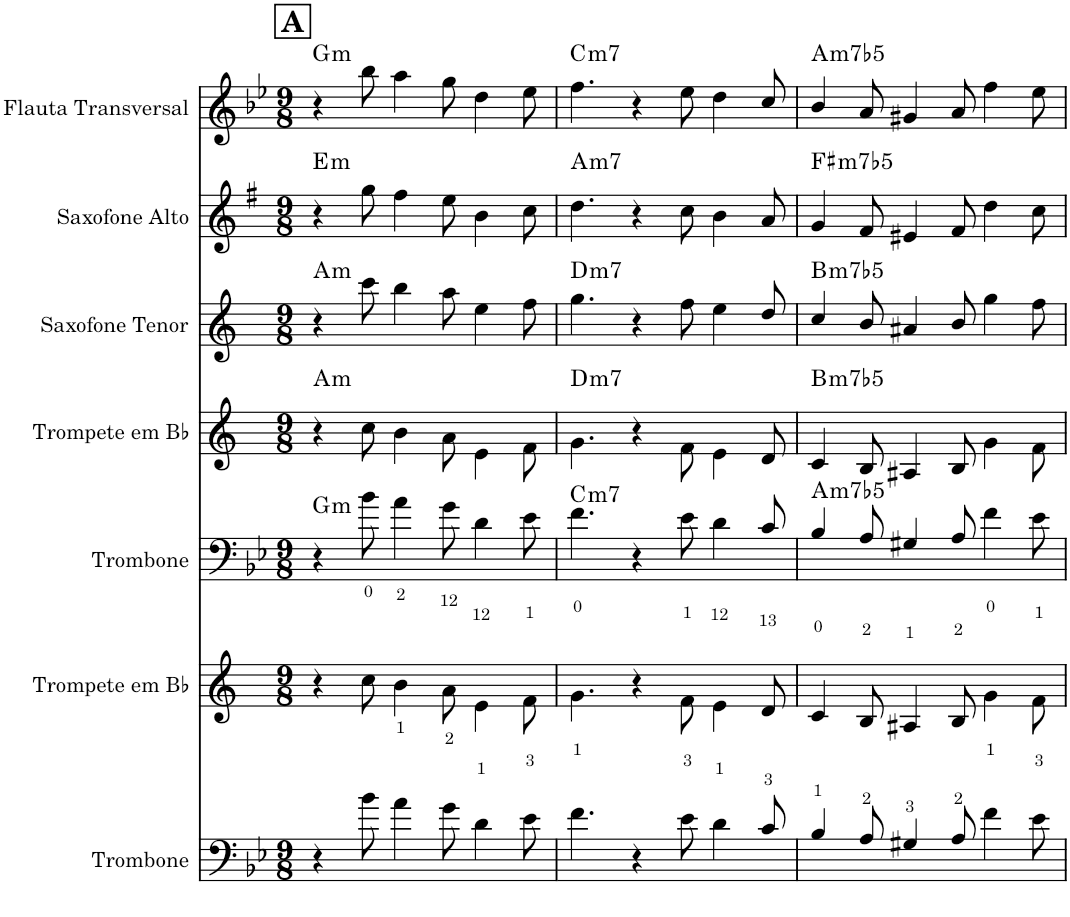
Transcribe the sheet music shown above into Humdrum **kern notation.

**kern	**kern	**kern	**harte	**kern	**harte	**kern	**harte	**kern	**harte	**kern	**harte
*part7	*part6	*part5	*part5	*part4	*part4	*part3	*part3	*part2	*part2	*part1	*part1
*staff7	*staff6	*staff5	*	*staff4	*	*staff3	*	*staff2	*	*staff1	*
*I"Trombone	*I"Trompete em Bb	*I"Trombone	*	*I"Trompete em Bb	*	*I"Saxofone Tenor	*	*I"Saxofone Alto	*	*I"Flauta Transversal	*
*I'Tbn.	*I'Tpt. em Bb	*I'Tbn.	*	*I'Tpt. em Bb	*	*I'Sax. Tn.	*	*	*	*I'Fl.	*
*clefF4	*clefG2	*clefF4	*	*clefG2	*	*clefG2	*	*clefG2	*	*clefG2	*
*	*Trd1c2	*	*	*Trd1c2	*	*Trd8c14	*	*Trd5c9	*	*	*
*k[b-e-]	*k[]	*k[b-e-]	*	*k[]	*	*k[]	*	*k[f#]	*	*k[b-e-]	*
*B-:	*	*B-:	*	*	*	*	*	*G:	*	*B-:	*
*M9/8	*M9/8	*M9/8	*	*M9/8	*	*M9/8	*	*M9/8	*	*M9/8	*
!!LO:REH:place=s1:a:B:cj:fs=14:t=A
=1	=1	=1	=1	=1	=1	=1	=1	=1	=1	=1	=1
!	!	!	!LO:H:kt=m	!	!LO:H:kt=m	!	!LO:H:kt=m	!	!LO:H:kt=m	!	!LO:H:kt=m
4r	4r	4r	G:min	4r	A:min	4r	A:min	4r	E:min	4r	G:min
8b-\	8cc\	8b-\	.	8cc\	.	8ccc\	.	8gg\	.	8bb-\	.
4a\	4b\	4a\	.	4b\	.	4bb\	.	4ff#\	.	4aa\	.
8g\	8a\	8g\	.	8a\	.	8aa\	.	8ee\	.	8gg\	.
4d\	4e\	4d\	.	4e\	.	4ee\	.	4b\	.	4dd\	.
8e-\	8f\	8e-\	.	8f\	.	8ff\	.	8cc\	.	8ee-\	.
=2	=2	=2	=2	=2	=2	=2	=2	=2	=2	=2	=2
!	!	!	!LO:H:kt=m7	!	!LO:H:kt=m7	!	!LO:H:kt=m7	!	!LO:H:kt=m7	!	!LO:H:kt=m7
4.f\	4.g\	4.f\	C:min7	4.g\	D:min7	4.gg\	D:min7	4.dd\	A:min7	4.ff\	C:min7
4r	4r	4r	.	4r	.	4r	.	4r	.	4r	.
8e-\	8f\	8e-\	.	8f\	.	8ff\	.	8cc\	.	8ee-\	.
4d\	4e\	4d\	.	4e\	.	4ee\	.	4b\	.	4dd\	.
8c/	8d/	8c/	.	8d/	.	8dd/	.	8a/	.	8cc/	.
=3	=3	=3	=3	=3	=3	=3	=3	=3	=3	=3	=3
!	!	!	!LO:H:kt=m7b5	!	!LO:H:kt=m7b5	!	!LO:H:kt=m7b5	!	!LO:H:kt=m7b5	!	!LO:H:kt=m7b5
4B-/	4c/	4B-/	A:hdim7	4c/	B:hdim7	4cc/	B:hdim7	4g/	F#:hdim7	4b-/	A:hdim7
8A/	8B/	8A/	.	8B/	.	8b/	.	8f#/	.	8a/	.
4G#X/	4A#X/	4G#X/	.	4A#X/	.	4a#X/	.	4e#X/	.	4g#X/	.
8A/	8B/	8A/	.	8B/	.	8b/	.	8f#/	.	8a/	.
4f\	4g\	4f\	.	4g\	.	4gg\	.	4dd\	.	4ff\	.
8e-\	8f\	8e-\	.	8f\	.	8ff\	.	8cc\	.	8ee-\	.
=	=	=	=	=	=	=	=	=	=	=	=
*-	*-	*-	*-	*-	*-	*-	*-	*-	*-	*-	*-
